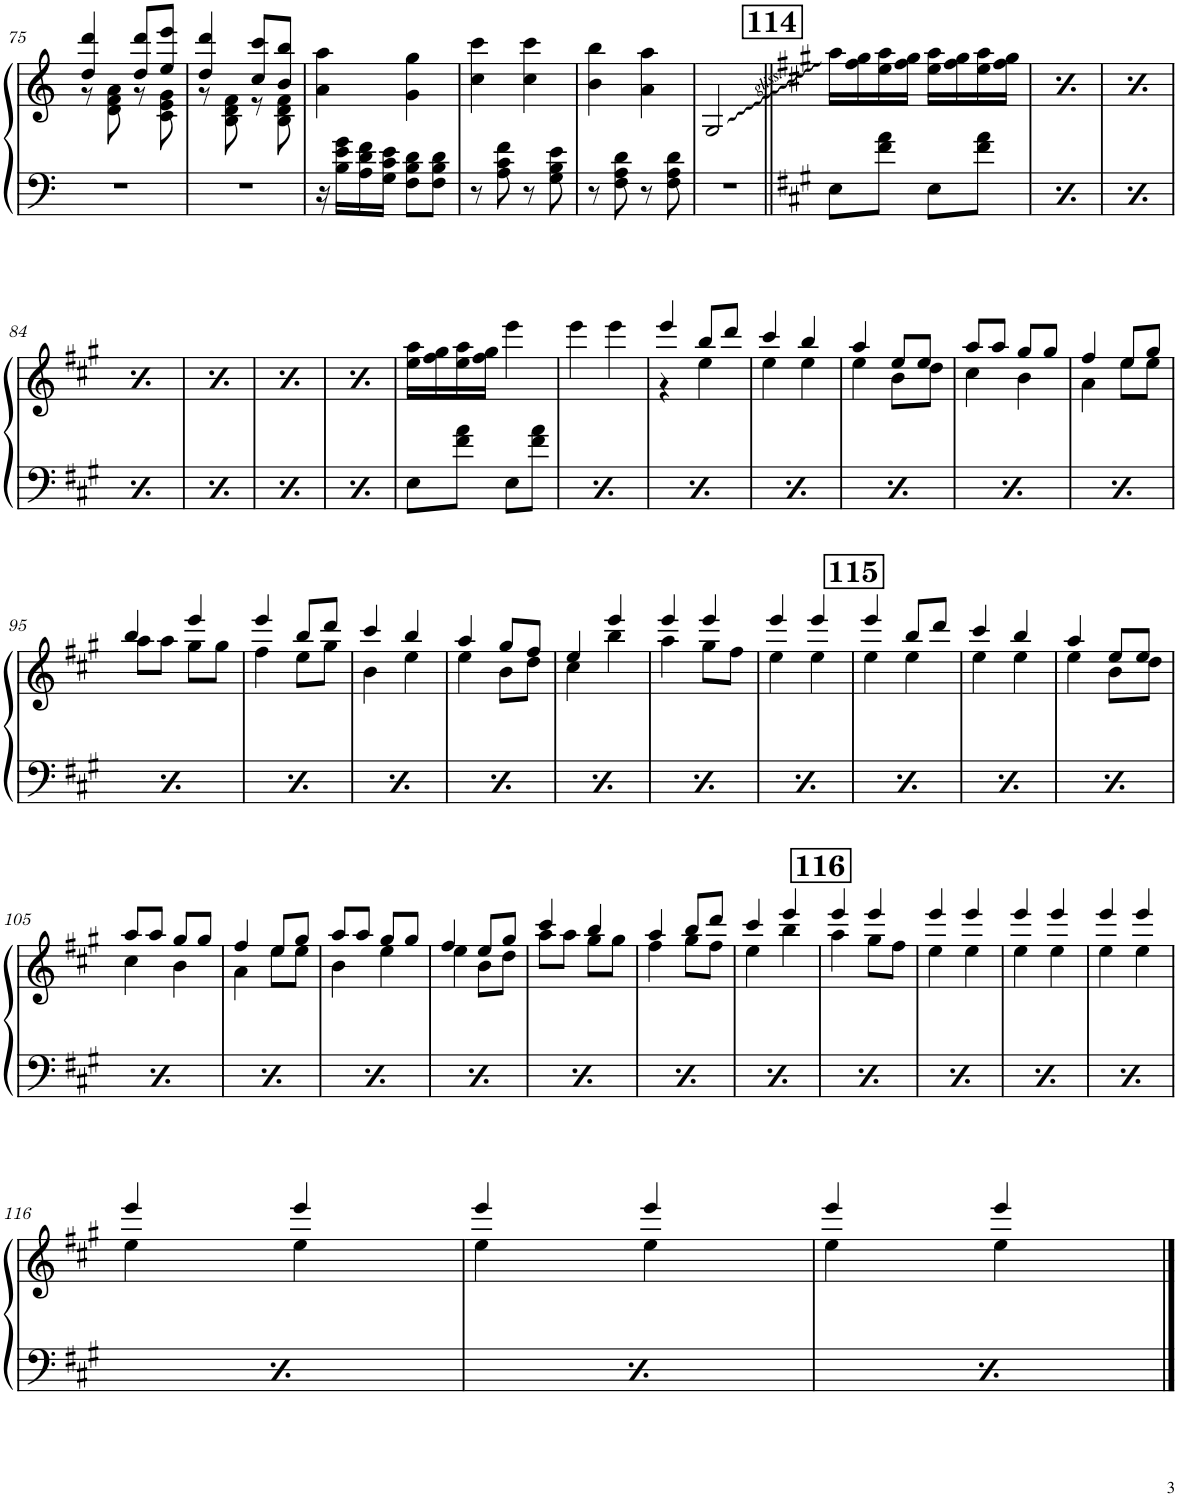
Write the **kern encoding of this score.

**kern	**kern
*part1	*part1
*staff2	*staff1
*I"Piano	*
*I'Pno.	*
!!LO:PB:g=z
*clefF4	*clefG2
*k[]	*k[]
*M2/4	*M2/4
=75	=75
*	*^
2r	4dd/ 4ddd/	8r
.	.	8d\ 8f\ 8a\
.	8dd/ 8ddd/L	8r
.	8ee/ 8eee/J	8c\ 8e\ 8g\
=76	=76	=76
2r	4dd/ 4ddd/	8r
.	.	8B\ 8d\ 8f\
.	8cc/ 8ccc/L	8r
.	8b/ 8bb/J	8B\ 8d\ 8f\
*	*v	*v
=77	=77
16r	4a\ 4aa\
16B\ 16e\ 16g\LL	.
16A\ 16d\ 16f\	.
16G\ 16c\ 16e\JJ	.
8F\ 8B\ 8d\L	4g\ 4gg\
8F\ 8B\ 8d\J	.
=78	=78
8r	4cc\ 4ccc\
8A\ 8c\ 8f\	.
8r	4cc\ 4ccc\
8G\ 8B\ 8e\	.
=79	=79
8r	4b\ 4bb\
8F\ 8A\ 8d\	.
8r	4a\ 4aa\
8F\ 8A\ 8d\	.
=80	=80
2r	2G/
!!LO:REH:place=s1:a:B:cj:fs=14:t=114
=81||	=81||
*k[f#c#g#]	*k[f#c#g#]
8E\L	16aa\LL
.	16ff#\ 16gg#\
8f#\ 8a\J	16ee\ 16aa\
.	16ff#\ 16gg#\JJ
8E\L	16ee\ 16aa\LL
.	16ff#\ 16gg#\
8f#\ 8a\J	16ee\ 16aa\
.	16ff#\ 16gg#\JJ
!!LO:REH:place=s1:a:B:cj:fs=14:t=114
=82	=82
8E\L	16aa\LL
.	16ff#\ 16gg#\
8f#\ 8a\J	16ee\ 16aa\
.	16ff#\ 16gg#\JJ
8E\L	16ee\ 16aa\LL
.	16ff#\ 16gg#\
8f#\ 8a\J	16ee\ 16aa\
.	16ff#\ 16gg#\JJ
!!LO:REH:place=s1:a:B:cj:fs=14:t=114
=83	=83
8E\L	16aa\LL
.	16ff#\ 16gg#\
8f#\ 8a\J	16ee\ 16aa\
.	16ff#\ 16gg#\JJ
8E\L	16ee\ 16aa\LL
.	16ff#\ 16gg#\
8f#\ 8a\J	16ee\ 16aa\
.	16ff#\ 16gg#\JJ
!!LO:LB:g=z
!!LO:REH:place=s1:a:B:cj:fs=14:t=114
=84	=84
8E\L	16aa\LL
.	16ff#\ 16gg#\
8f#\ 8a\J	16ee\ 16aa\
.	16ff#\ 16gg#\JJ
8E\L	16ee\ 16aa\LL
.	16ff#\ 16gg#\
8f#\ 8a\J	16ee\ 16aa\
.	16ff#\ 16gg#\JJ
!!LO:REH:place=s1:a:B:cj:fs=14:t=114
=85	=85
8E\L	16aa\LL
.	16ff#\ 16gg#\
8f#\ 8a\J	16ee\ 16aa\
.	16ff#\ 16gg#\JJ
8E\L	16ee\ 16aa\LL
.	16ff#\ 16gg#\
8f#\ 8a\J	16ee\ 16aa\
.	16ff#\ 16gg#\JJ
!!LO:REH:place=s1:a:B:cj:fs=14:t=114
=86	=86
8E\L	16aa\LL
.	16ff#\ 16gg#\
8f#\ 8a\J	16ee\ 16aa\
.	16ff#\ 16gg#\JJ
8E\L	16ee\ 16aa\LL
.	16ff#\ 16gg#\
8f#\ 8a\J	16ee\ 16aa\
.	16ff#\ 16gg#\JJ
!!LO:REH:place=s1:a:B:cj:fs=14:t=114
=87	=87
8E\L	16aa\LL
.	16ff#\ 16gg#\
8f#\ 8a\J	16ee\ 16aa\
.	16ff#\ 16gg#\JJ
8E\L	16ee\ 16aa\LL
.	16ff#\ 16gg#\
8f#\ 8a\J	16ee\ 16aa\
.	16ff#\ 16gg#\JJ
=88	=88
8E\L	16ee\ 16aa\LL
.	16ff#\ 16gg#\
8f#\ 8a\J	16ee\ 16aa\
.	16ff#\ 16gg#\JJ
8E\L	4eee\
8f#\ 8a\J	.
=89	=89
8E\L	4eee\
8f#\ 8a\J	.
8E\L	4eee\
8f#\ 8a\J	.
=90	=90
*	*^
8E\L	4eee/	4r
8f#\ 8a\J	.	.
8E\L	8bb/L	4ee\
8f#\ 8a\J	8ddd/J	.
=91	=91	=91
8E\L	4ccc#/	4ee\
8f#\ 8a\J	.	.
8E\L	4bb/	4ee\
8f#\ 8a\J	.	.
=92	=92	=92
8E\L	4aa/	4ee\
8f#\ 8a\J	.	.
8E\L	8ee/L	8b\L
8f#\ 8a\J	8ee/J	8dd\J
=93	=93	=93
8E\L	8aa/L	4cc#\
8f#\ 8a\J	8aa/J	.
8E\L	8gg#/L	4b\
8f#\ 8a\J	8gg#/J	.
=94	=94	=94
8E\L	4ff#/	4a\
8f#\ 8a\J	.	.
8E\L	8ee/L	8ee\L
8f#\ 8a\J	8gg#/J	8ee\J
!!LO:LB:g=z	!!
=95	=95	=95
8E\L	4bb/	8aa\L
8f#\ 8a\J	.	8aa\J
8E\L	4eee/	8gg#\L
8f#\ 8a\J	.	8gg#\J
=96	=96	=96
8E\L	4eee/	4ff#\
8f#\ 8a\J	.	.
8E\L	8bb/L	8ee\L
8f#\ 8a\J	8ddd/J	8gg#\J
=97	=97	=97
8E\L	4ccc#/	4b\
8f#\ 8a\J	.	.
8E\L	4bb/	4ee\
8f#\ 8a\J	.	.
=98	=98	=98
8E\L	4aa/	4ee\
8f#\ 8a\J	.	.
8E\L	8gg#/L	8b\L
8f#\ 8a\J	8ff#/J	8dd\J
=99	=99	=99
8E\L	4ee/	4cc#\
8f#\ 8a\J	.	.
8E\L	4eee/	4bb\
8f#\ 8a\J	.	.
=100	=100	=100
8E\L	4eee/	4aa\
8f#\ 8a\J	.	.
8E\L	4eee/	8gg#\L
8f#\ 8a\J	.	8ff#\J
=101	=101	=101
8E\L	4eee/	4ee\
8f#\ 8a\J	.	.
8E\L	4eee/	4ee\
8f#\ 8a\J	.	.
!!LO:REH:place=s1:a:B:cj:fs=14:t=115	!!
=102	=102	=102
8E\L	4eee/	4ee\
8f#\ 8a\J	.	.
8E\L	8bb/L	4ee\
8f#\ 8a\J	8ddd/J	.
=103	=103	=103
8E\L	4ccc#/	4ee\
8f#\ 8a\J	.	.
8E\L	4bb/	4ee\
8f#\ 8a\J	.	.
=104	=104	=104
8E\L	4aa/	4ee\
8f#\ 8a\J	.	.
8E\L	8ee/L	8b\L
8f#\ 8a\J	8ee/J	8dd\J
!!LO:LB:g=z	!!
=105	=105	=105
8E\L	8aa/L	4cc#\
8f#\ 8a\J	8aa/J	.
8E\L	8gg#/L	4b\
8f#\ 8a\J	8gg#/J	.
=106	=106	=106
8E\L	4ff#/	4a\
8f#\ 8a\J	.	.
8E\L	8ee/L	8ee\L
8f#\ 8a\J	8gg#/J	8ee\J
=107	=107	=107
8E\L	8aa/L	4b\
8f#\ 8a\J	8aa/J	.
8E\L	8gg#/L	4ee\
8f#\ 8a\J	8gg#/J	.
=108	=108	=108
8E\L	4ff#/	4ee\
8f#\ 8a\J	.	.
8E\L	8ee/L	8b\L
8f#\ 8a\J	8gg#/J	8dd\J
=109	=109	=109
8E\L	4ccc#/	8aa\L
8f#\ 8a\J	.	8aa\J
8E\L	4bb/	8gg#\L
8f#\ 8a\J	.	8gg#\J
=110	=110	=110
8E\L	4aa/	4ff#\
8f#\ 8a\J	.	.
8E\L	8bb/L	8gg#\L
8f#\ 8a\J	8ddd/J	8ff#\J
=111	=111	=111
8E\L	4ccc#/	4ee\
8f#\ 8a\J	.	.
8E\L	4eee/	4bb\
8f#\ 8a\J	.	.
!!LO:REH:place=s1:a:B:cj:fs=14:t=116	!!
=112	=112	=112
8E\L	4eee/	4aa\
8f#\ 8a\J	.	.
8E\L	4eee/	8gg#\L
8f#\ 8a\J	.	8ff#\J
=113	=113	=113
8E\L	4eee/	4ee\
8f#\ 8a\J	.	.
8E\L	4eee/	4ee\
8f#\ 8a\J	.	.
=114	=114	=114
8E\L	4eee/	4ee\
8f#\ 8a\J	.	.
8E\L	4eee/	4ee\
8f#\ 8a\J	.	.
=115	=115	=115
8E\L	4eee/	4ee\
8f#\ 8a\J	.	.
8E\L	4eee/	4ee\
8f#\ 8a\J	.	.
!!LO:LB:g=z	!!
=116	=116	=116
8E\L	4eee/	4ee\
8f#\ 8a\J	.	.
8E\L	4eee/	4ee\
8f#\ 8a\J	.	.
=117	=117	=117
8E\L	4eee/	4ee\
8f#\ 8a\J	.	.
8E\L	4eee/	4ee\
8f#\ 8a\J	.	.
=118	=118	=118
8E\L	4eee/	4ee\
8f#\ 8a\J	.	.
8E\L	4eee/	4ee\
8f#\ 8a\J	.	.
*	*v	*v
==	==
*-	*-
